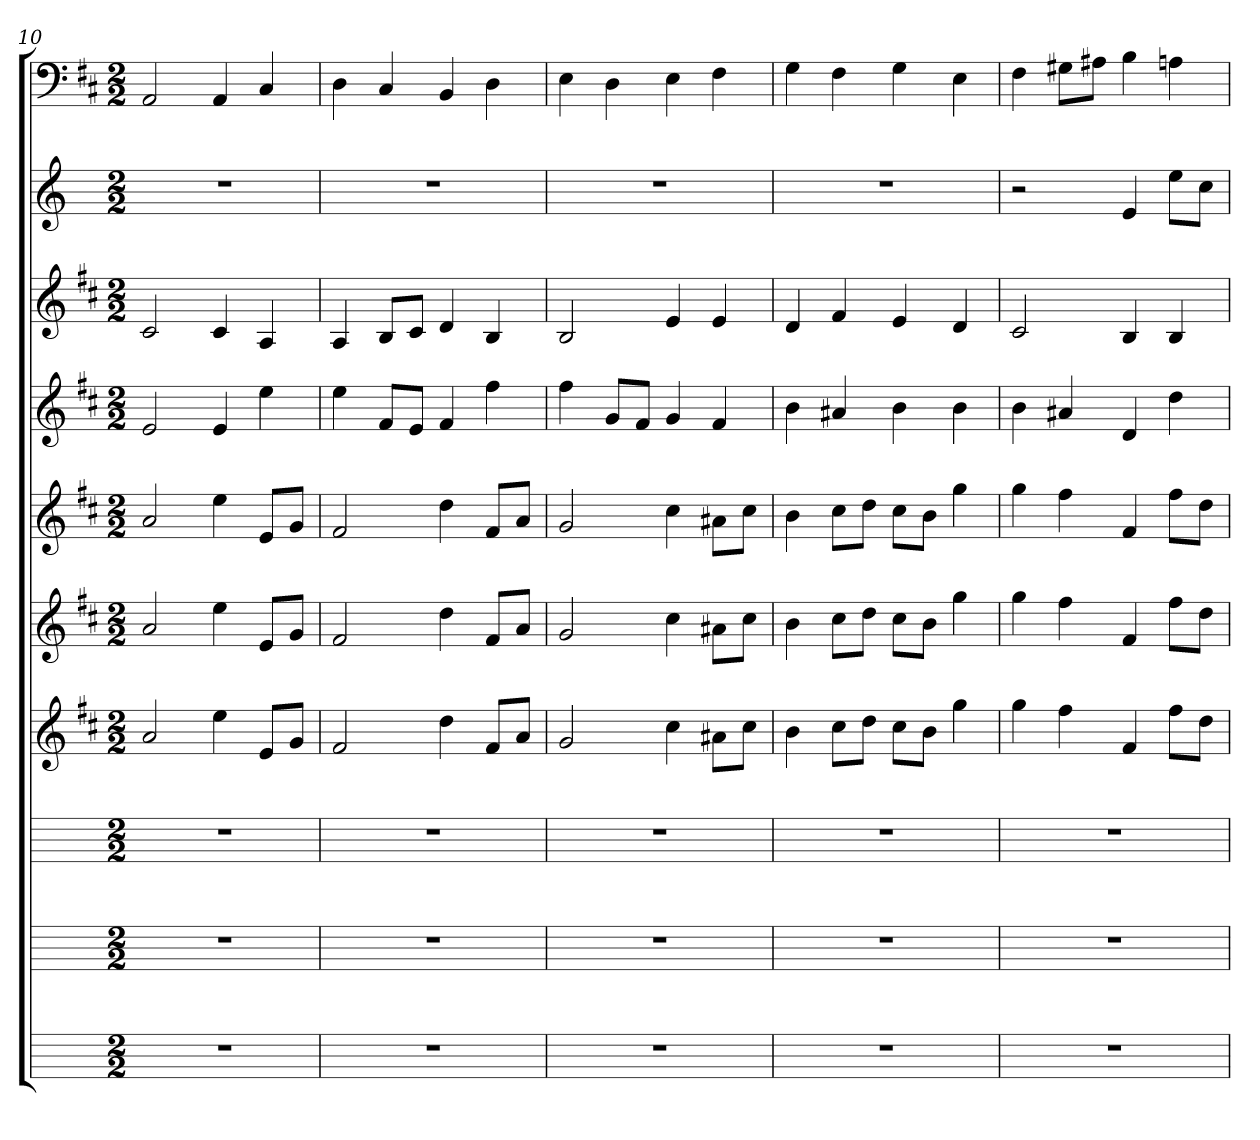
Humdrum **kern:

**kern	**kern	**kern	**kern	**kern	**kern	**kern	**kern	**kern	**kern
*part10	*part9	*part8	*part7	*part6	*part5	*part4	*part3	*part2	*part1
*staff10	*staff9	*staff8	*staff7	*staff6	*staff5	*staff4	*staff3	*staff2	*staff1
*k[]	*k[]	*k[]	*k[f#c#]	*k[f#c#]	*k[f#c#]	*k[f#c#]	*k[f#c#]	*k[]	*k[f#c#]
*M2/2	*M2/2	*M2/2	*M2/2	*M2/2	*M2/2	*M2/2	*M2/2	*M2/2	*M2/2
=10	=10	=10	=10	=10	=10	=10	=10	=10	=10
1r	1r	1r	2a	2a	2a	2e	2c#	1r	2AA
.	.	.	4ee	4ee	4ee	4e	4c#	.	4AA
.	.	.	8eL	8eL	8eL	4ee	4A	.	4C#
.	.	.	8gJ	8gJ	8gJ	.	.	.	.
=11	=11	=11	=11	=11	=11	=11	=11	=11	=11
1r	1r	1r	2f#	2f#	2f#	4ee	4A	1r	4D
.	.	.	.	.	.	8f#L	8BL	.	4C#
.	.	.	.	.	.	8eJ	8c#J	.	.
.	.	.	4dd	4dd	4dd	4f#	4d	.	4BB
.	.	.	8f#L	8f#L	8f#L	4ff#	4B	.	4D
.	.	.	8aJ	8aJ	8aJ	.	.	.	.
=12	=12	=12	=12	=12	=12	=12	=12	=12	=12
1r	1r	1r	2g	2g	2g	4ff#	2B	1r	4E
.	.	.	.	.	.	8gL	.	.	4D
.	.	.	.	.	.	8f#J	.	.	.
.	.	.	4cc#	4cc#	4cc#	4g	4e	.	4E
.	.	.	8a#XL	8a#XL	8a#XL	4f#	4e	.	4F#
.	.	.	8cc#J	8cc#J	8cc#J	.	.	.	.
=13	=13	=13	=13	=13	=13	=13	=13	=13	=13
1r	1r	1r	4b	4b	4b	4b	4d	1r	4G
.	.	.	8cc#L	8cc#L	8cc#L	4a#X	4f#	.	4F#
.	.	.	8ddJ	8ddJ	8ddJ	.	.	.	.
.	.	.	8cc#L	8cc#L	8cc#L	4b	4e	.	4G
.	.	.	8bJ	8bJ	8bJ	.	.	.	.
.	.	.	4gg	4gg	4gg	4b	4d	.	4E
=14	=14	=14	=14	=14	=14	=14	=14	=14	=14
1r	1r	1r	4gg	4gg	4gg	4b	2c#	2r	4F#
.	.	.	4ff#	4ff#	4ff#	4a#X	.	.	8G#XL
.	.	.	.	.	.	.	.	.	8A#XJ
.	.	.	4f#	4f#	4f#	4d	4B	4e	4B
.	.	.	8ff#L	8ff#L	8ff#L	4dd	4B	8eeL	4An
.	.	.	8ddJ	8ddJ	8ddJ	.	.	8ccJ	.
=	=	=	=	=	=	=	=	=	=
*-	*-	*-	*-	*-	*-	*-	*-	*-	*-
